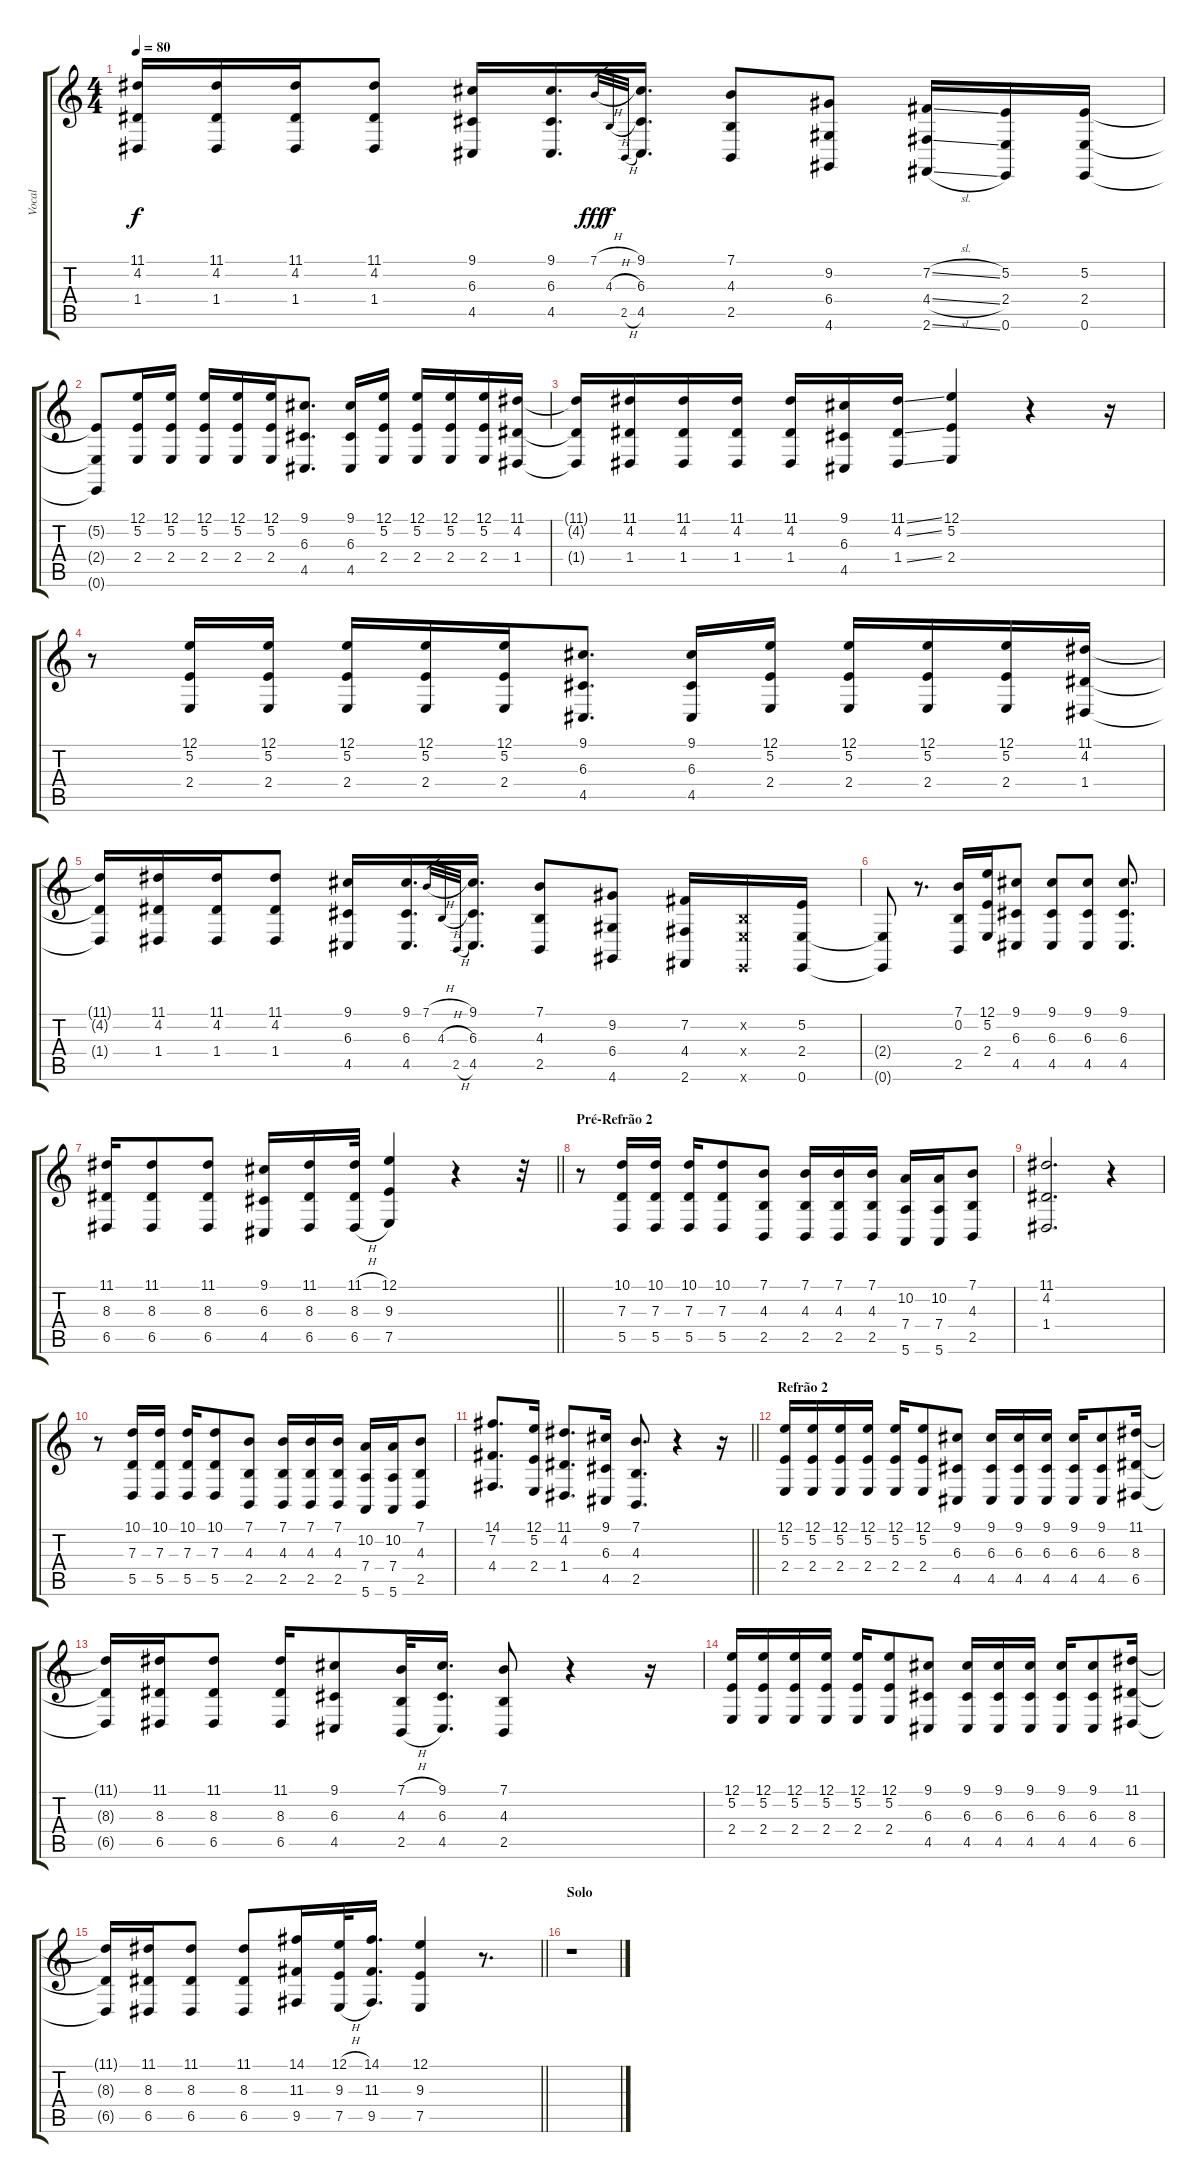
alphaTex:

\track ("Vocal" "Vocal") {instrument lead2sawtooth}
\staff {score tabs}
\tuning (E4 B3 G3 D3 A2 E2) {hide}
\ts (4 4)
\tempo 80
\clef g2
\ks c
(11.1{t} 4.2{t} 1.4{t}).16{dy f} (11.1 4.2 1.4).16 (11.1 4.2 1.4).16 (11.1 4.2 1.4).8 (9.1 6.3 4.5).16 (9.1 6.3 4.5).16{d} 7.1{h}.32{gr dy fff} 4.3{h}.32{gr dy f} 2.5{h}.32{gr} (9.1 6.3 4.5).16{d} (7.1 4.3 2.5).8 (9.2 6.4 4.6).8 (7.2{sl} 4.4{sl} 2.6{sl}).16 (5.2 2.4 0.6).16 (5.2 2.4 0.6).16 |
(5.2{t} 2.4{t} 0.6{t}).8 (12.1 5.2 2.4).16 (12.1 5.2 2.4).16 (12.1 5.2 2.4).16 (12.1 5.2 2.4).16 (12.1 5.2 2.4).16 (9.1 6.3 4.5).8{d} (9.1 6.3 4.5).16 (12.1 5.2 2.4).16 (12.1 5.2 2.4).16 (12.1 5.2 2.4).16 (12.1 5.2 2.4).16 (11.1 4.2 1.4).16 |
(11.1{t} 4.2{t} 1.4{t}).16 (11.1 4.2 1.4).16 (11.1 4.2 1.4).16 (11.1 4.2 1.4).16 (11.1 4.2 1.4).16 (9.1 6.3 4.5).16 (11.1{ss} 4.2{ss} 1.4{ss}).16 (12.1 5.2 2.4).4 r.4 r.16 |
r.8 (12.1 5.2 2.4).16 (12.1 5.2 2.4).16 (12.1 5.2 2.4).16 (12.1 5.2 2.4).16 (12.1 5.2 2.4).16 (9.1 6.3 4.5).8{d} (9.1 6.3 4.5).16 (12.1 5.2 2.4).16 (12.1 5.2 2.4).16 (12.1 5.2 2.4).16 (12.1 5.2 2.4).16 (11.1 4.2 1.4).16 |
(11.1{t} 4.2{t} 1.4{t}).16 (11.1 4.2 1.4).16 (11.1 4.2 1.4).16 (11.1 4.2 1.4).8 (9.1 6.3 4.5).16 (9.1 6.3 4.5).16{d} 7.1{h}.32{gr} 4.3{h}.32{gr} 2.5{h}.32{gr} (9.1 6.3 4.5).16{d} (7.1 4.3 2.5).8 (9.2 6.4 4.6).8 (7.2 4.4 2.6).16 (0.2{x} 2.4{x} 0.6{x}).16 (5.2 2.4 0.6).16 |
(2.4{t} 0.6{t}).8 r.8{d} (7.1 0.2 2.5).16 (12.1 5.2 2.4).16 (9.1 6.3 4.5).8 (9.1 6.3 4.5).8 (9.1 6.3 4.5).8 (9.1 6.3 4.5).8{d} |
\barLineRight lightlight
(11.1 8.3 6.5).16 (11.1 8.3 6.5).8 (11.1 8.3 6.5).8 (9.1 6.3 4.5).16 (11.1 8.3 6.5).16 (11.1{h} 8.3{h} 6.5{h}).32 (12.1 9.3 7.5).4 r.4 r.32 |
\section ("" "Pré-Refrão 2")
r.8 (10.1 7.3 5.5).16 (10.1 7.3 5.5).16 (10.1 7.3 5.5).16 (10.1 7.3 5.5).8 (7.1 4.3 2.5).8 (7.1 4.3 2.5).16 (7.1 4.3 2.5).16 (7.1 4.3 2.5).16 (10.2 7.4 5.6).16 (10.2 7.4 5.6).16 (7.1 4.3 2.5).8 |
(11.1 4.2 1.4).2{d} r.4 |
r.8 (10.1 7.3 5.5).16 (10.1 7.3 5.5).16 (10.1 7.3 5.5).16 (10.1 7.3 5.5).8 (7.1 4.3 2.5).8 (7.1 4.3 2.5).16 (7.1 4.3 2.5).16 (7.1 4.3 2.5).16 (10.2 7.4 5.6).16 (10.2 7.4 5.6).16 (7.1 4.3 2.5).8 |
\barLineRight lightlight
(14.1 7.2 4.4).8{d} (12.1 5.2 2.4).16 (11.1 4.2 1.4).8{d} (9.1 6.3 4.5).16 (7.1 4.3 2.5).8{d} r.4 r.16 |
\section ("" "Refrão 2")
(12.1 5.2 2.4).16 (12.1 5.2 2.4).16 (12.1 5.2 2.4).16 (12.1 5.2 2.4).16 (12.1 5.2 2.4).16 (12.1 5.2 2.4).8 (9.1 6.3 4.5).8 (9.1 6.3 4.5).16 (9.1 6.3 4.5).16 (9.1 6.3 4.5).16 (9.1 6.3 4.5).16 (9.1 6.3 4.5).8 (11.1 8.3 6.5).16 |
(11.1{t} 8.3{t} 6.5{t}).16 (11.1 8.3 6.5).16 (11.1 8.3 6.5).8 (11.1 8.3 6.5).16 (9.1 6.3 4.5).8 (7.1{h} 4.3{h} 2.5{h}).32 (9.1 6.3 4.5).16{d} (7.1 4.3 2.5).8 r.4 r.16 |
(12.1 5.2 2.4).16 (12.1 5.2 2.4).16 (12.1 5.2 2.4).16 (12.1 5.2 2.4).16 (12.1 5.2 2.4).16 (12.1 5.2 2.4).8 (9.1 6.3 4.5).8 (9.1 6.3 4.5).16 (9.1 6.3 4.5).16 (9.1 6.3 4.5).16 (9.1 6.3 4.5).16 (9.1 6.3 4.5).8 (11.1 8.3 6.5).16 |
\barLineRight lightlight
(11.1{t} 8.3{t} 6.5{t}).16 (11.1 8.3 6.5).16 (11.1 8.3 6.5).8 (11.1 8.3 6.5).8 (14.1 11.3 9.5).16 (12.1{h} 9.3{h} 7.5{h}).32 (14.1 11.3 9.5).16{d} (12.1 9.3 7.5).4 r.8{d} |
\section ("" "Solo")
r.1
